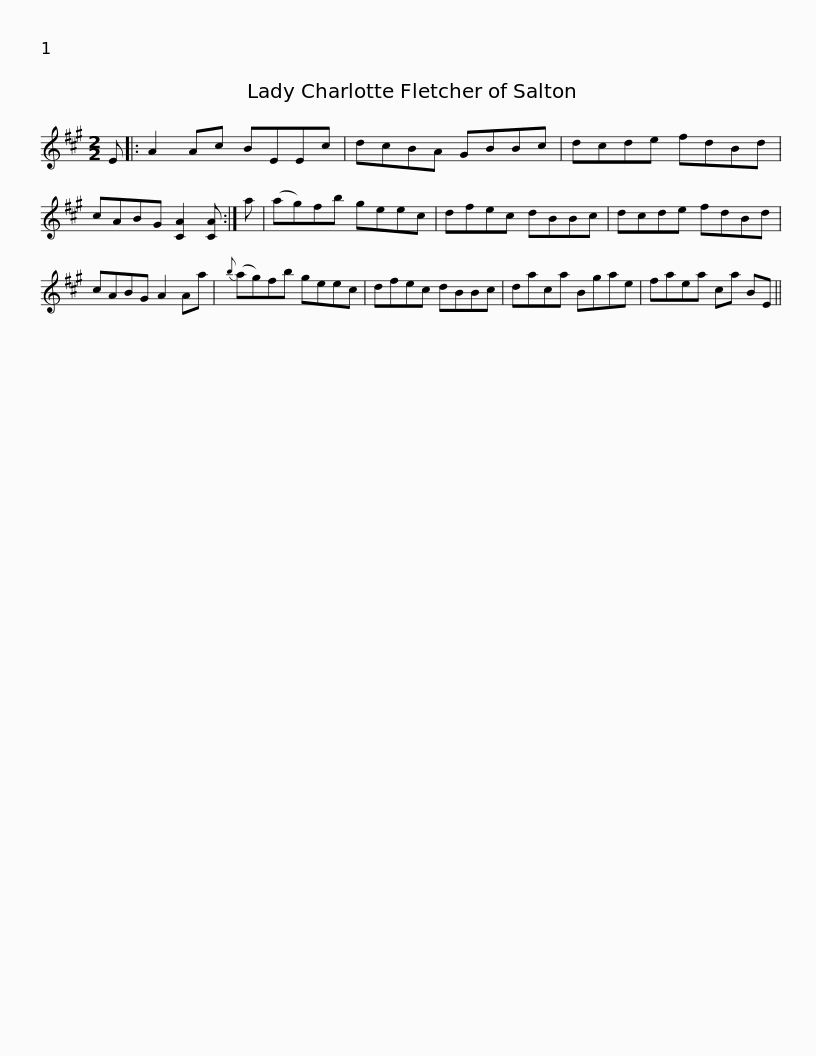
X:1
L:1/8
M:2/2
I:linebreak $
K:A
V:1 treble
V:1
 E |: A2 Ac BEEc | dcBA GBBc | dcde fdBd | cABG [CA]2 [CA] :| %5
 a | (ag)fb geec |$ dfec dBBc | dcde fdBd | cABG A2 Aa | %10
{b} (ag)fb geec | dfec dBBc |$ daca Bgae | faea ca BE || %14
